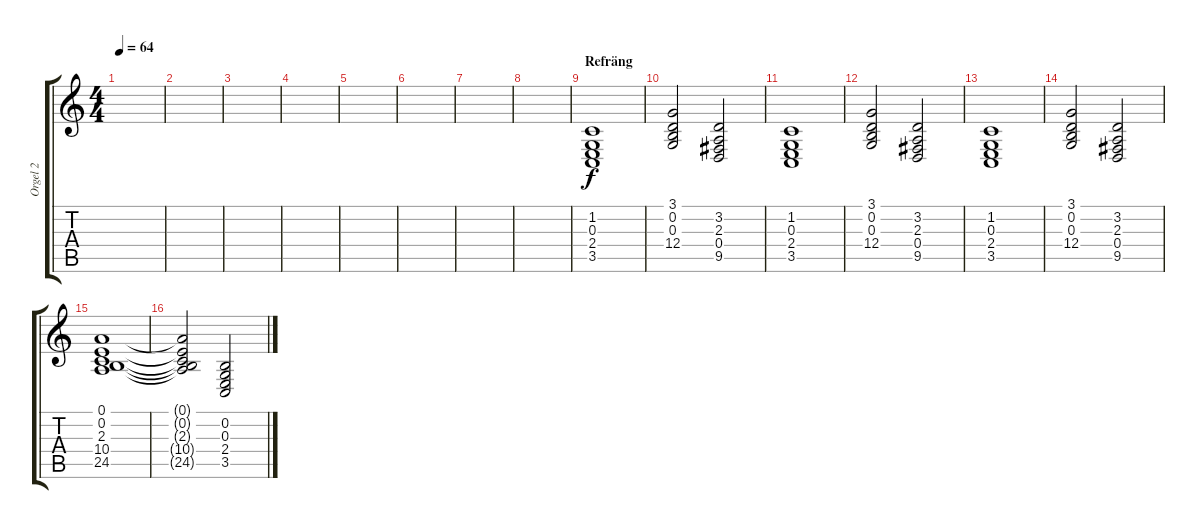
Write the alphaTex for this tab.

\track ("Orgel 2" "Orgel 2") {instrument churchorgan}
\staff {score tabs}
\tuning (E4 B3 G3 D3 A2 E2) {hide}
\ts (4 4)
\tempo 64
\clef g2
\ks c
|
|
|
|
|
|
|
|
\section ("" "Refräng")
(1.2 0.3 2.4 3.5).1 |
(3.1 0.2 0.3 12.4).2 (3.2 2.3 0.4 9.5).2 |
(1.2 0.3 2.4 3.5).1 |
(3.1 0.2 0.3 12.4).2 (3.2 2.3 0.4 9.5).2 |
(1.2 0.3 2.4 3.5).1 |
(3.1 0.2 0.3 12.4).2 (3.2 2.3 0.4 9.5).2 |
(0.1 0.2 2.3 10.4 24.5).1 |
(0.1{t} 0.2{t} 2.3{t} 10.4{t} 24.5{t}).2{dy f} (0.2 0.3 2.4 3.5).2
